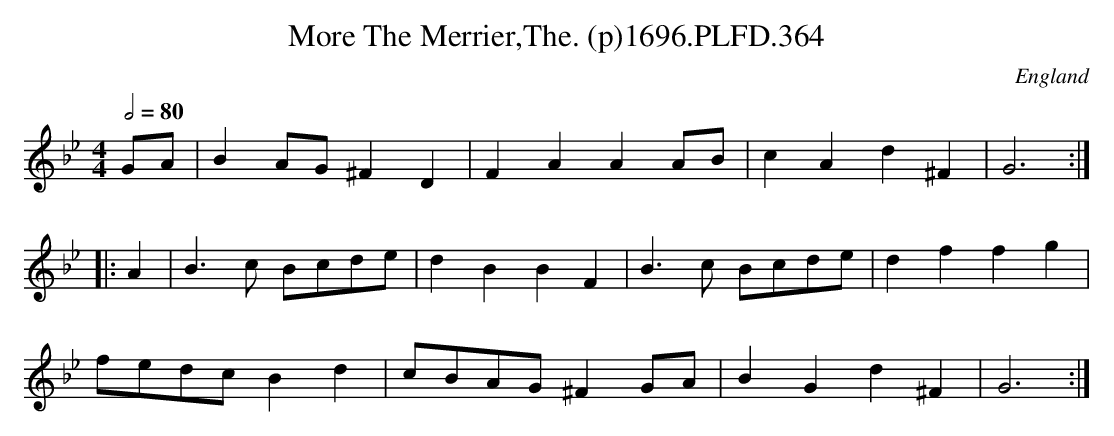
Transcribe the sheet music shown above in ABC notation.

X:1
T:More The Merrier,The. (p)1696.PLFD.364
M:4/4
L:1/4
Q:1/2=80
O:England
K:Bb
G/A/|BA/G/^FD|FAAA/B/|cAd^F|G3:|
|:A|B>c B/c/d/e/|dBBF|B>c B/c/d/e/|dffg|
f/e/d/c/Bd|c/B/A/G/^FG/A/|BGd^F|G3:|
